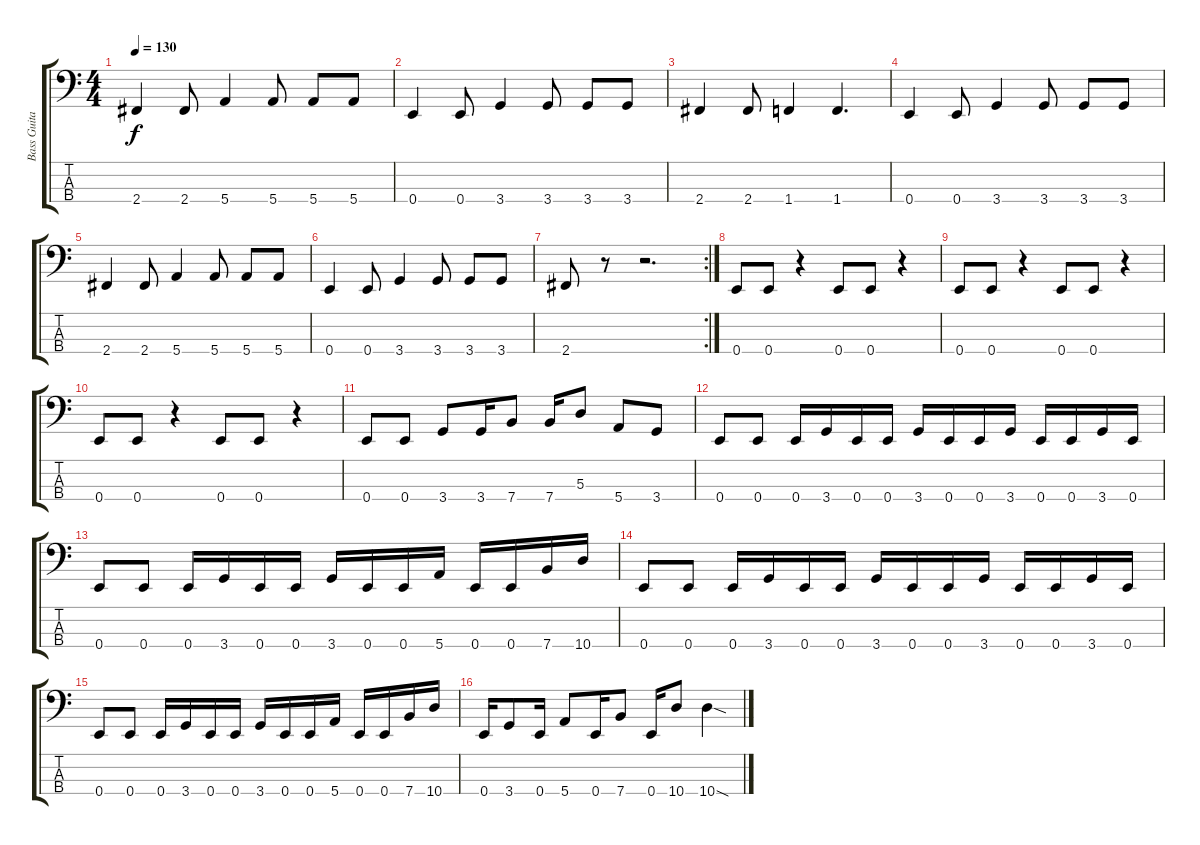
\track ("Bass Guitar" "Bass Guita") {instrument electricbasspick}
\staff {score tabs}
\tuning (G2 D2 A1 E1) {hide}
\ts (4 4)
\tempo 130
\clef f4
\ks c
2.4.4{dy f} 2.4.8 5.4.4 5.4.8 5.4.8 5.4.8 |
0.4.4 0.4.8 3.4.4 3.4.8 3.4.8 3.4.8 |
2.4.4 2.4.8 1.4.4 1.4.4{d} |
0.4.4 0.4.8 3.4.4 3.4.8 3.4.8 3.4.8 |
2.4.4 2.4.8 5.4.4 5.4.8 5.4.8 5.4.8 |
0.4.4 0.4.8 3.4.4 3.4.8 3.4.8 3.4.8 |
\rc 2
2.4.8 r.8 r.2{d} |
0.4.8 0.4.8 r.4 0.4.8 0.4.8 r.4 |
0.4.8 0.4.8 r.4 0.4.8 0.4.8 r.4 |
0.4.8 0.4.8 r.4 0.4.8 0.4.8 r.4 |
0.4.8 0.4.8 3.4.8 3.4.16 7.4.8 7.4.16 5.3.8 5.4.8 3.4.8 |
0.4.8 0.4.8 0.4.16 3.4.16 0.4.16 0.4.16 3.4.16 0.4.16 0.4.16 3.4.16 0.4.16 0.4.16 3.4.16 0.4.16 |
0.4.8 0.4.8 0.4.16 3.4.16 0.4.16 0.4.16 3.4.16 0.4.16 0.4.16 5.4.16 0.4.16 0.4.16 7.4.16 10.4.16 |
0.4.8 0.4.8 0.4.16 3.4.16 0.4.16 0.4.16 3.4.16 0.4.16 0.4.16 3.4.16 0.4.16 0.4.16 3.4.16 0.4.16 |
0.4.8 0.4.8 0.4.16 3.4.16 0.4.16 0.4.16 3.4.16 0.4.16 0.4.16 5.4.16 0.4.16 0.4.16 7.4.16 10.4.16 |
0.4.16 3.4.8 0.4.16 5.4.8 0.4.16 7.4.8 0.4.16 10.4.8 10.4{sod}.4
